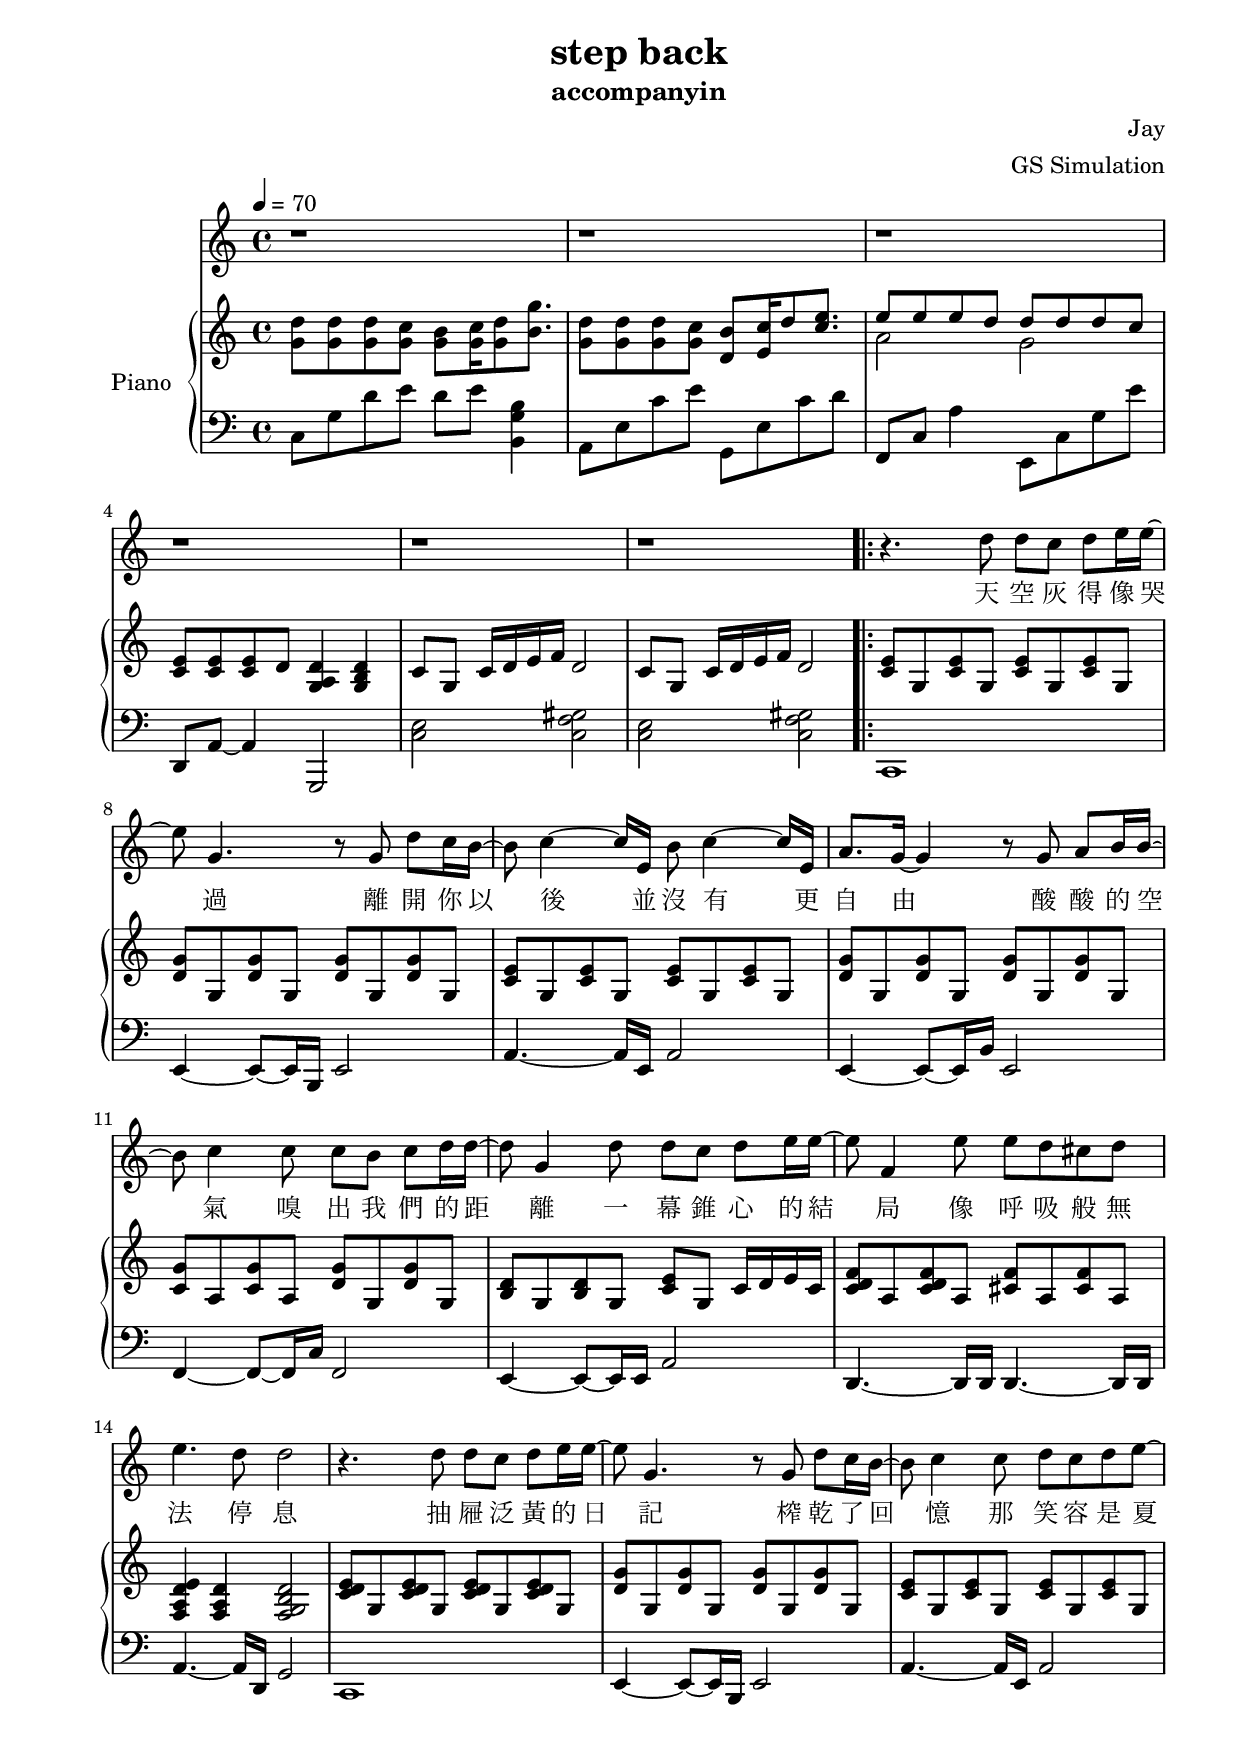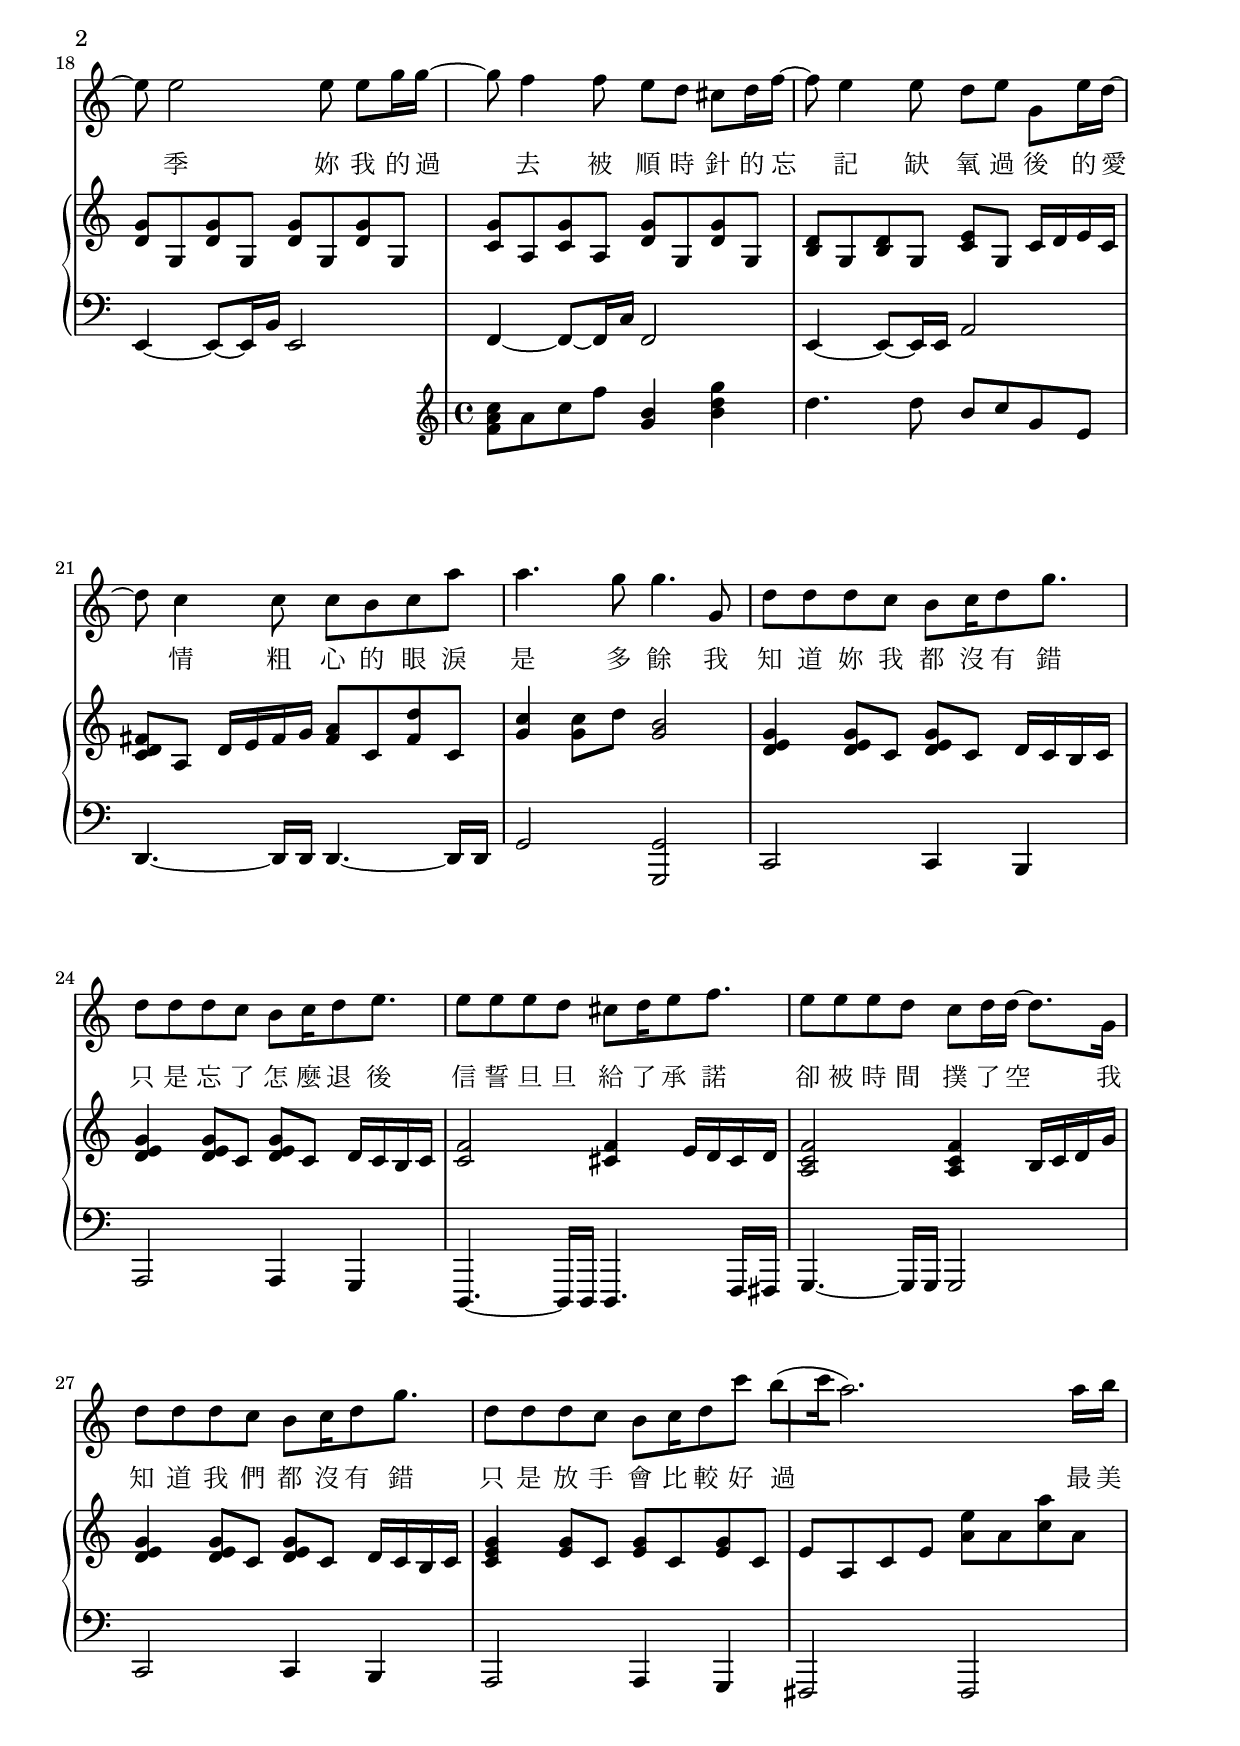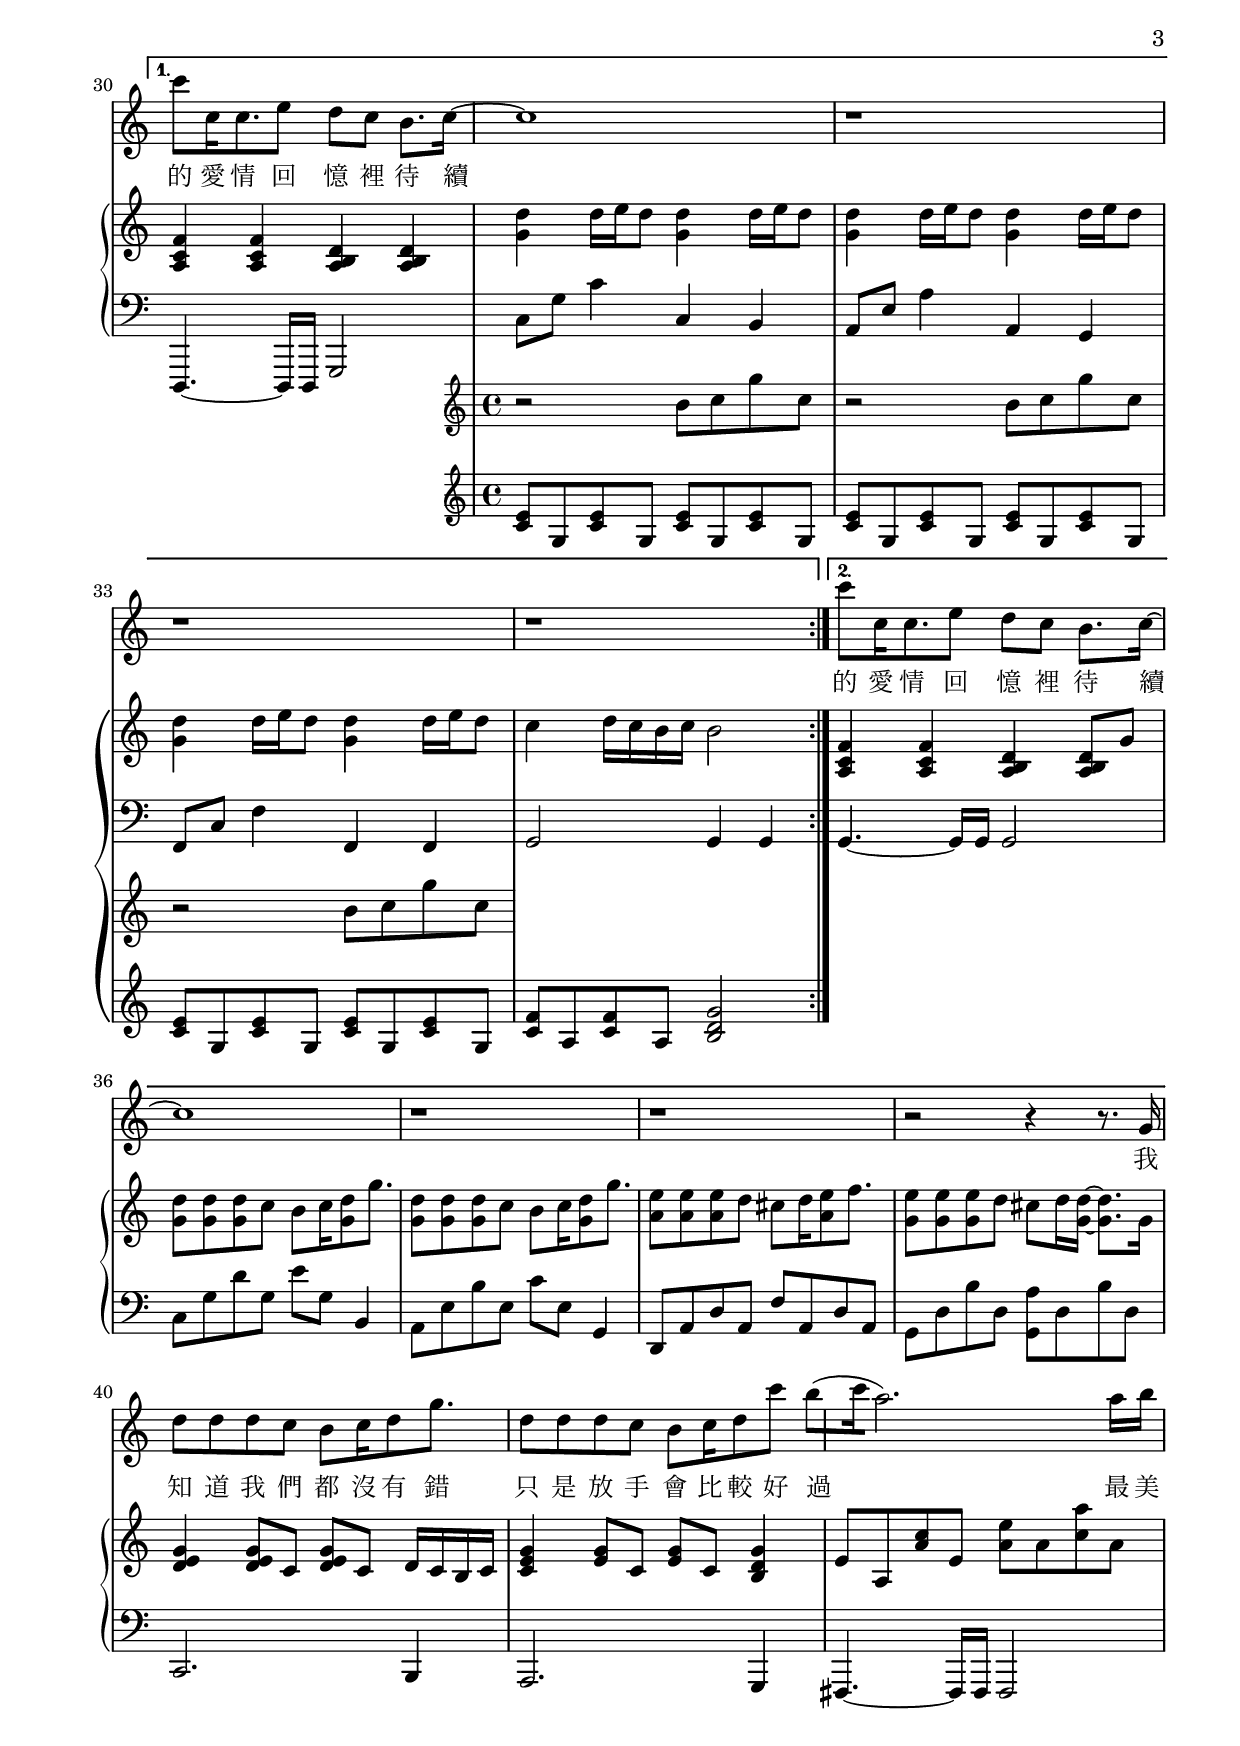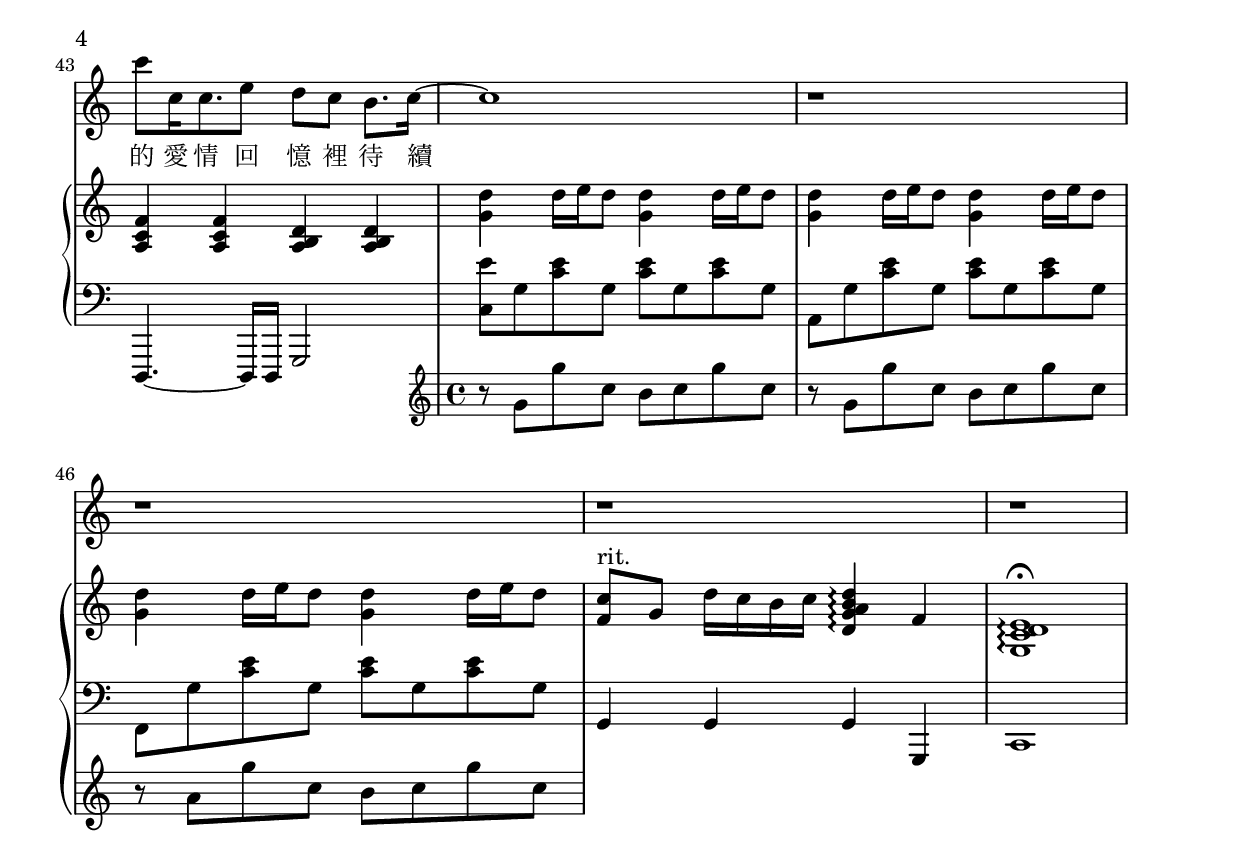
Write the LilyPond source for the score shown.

#(set-default-paper-size "a4")

\paper {
  two-sided = ##t
  inner-margin = 0.5\in
  outer-margin = 0.5\in
  binding-offset = 0.25\in
}

\header{
  title = "step back"
  subtitle = "accompanyin"
  composer = "Jay"
  arranger = "GS Simulation"
}


melody = \relative c'' {\tempo 4 = 70
  r1 
  r 
  r 
  r 
  r 
  r 
  r4. d8 d c d e16 e16~
  e8 g,4. r8 g8 d' c16 b16~ 
  b8 c4 ~c16 e,16 b'8 c4~c16 e,16 
  a8. g16~g4 r8 g8 a b16 b16~
  b8 c4 c8 c b c d16 d16~ 
  d8 g,4 d'8 d c d e16 e16~
  e8 f,4 e'8 e d cis d
  e4. d8 d2  

  r4. d8 d c d e16 e16~
  e8 g,4. r8 g8 d' c16 b16~ 
  b8 c4 c8 d c d e8~
  e8 e2 e8 e g16 g16~
  g8 f4 f8 e d cis d16 f16~
  f8 e4 e8 d e g, e'16 d16~
  d8 c4 c8 c b c a' 
  a4. g8 g4. g,8

  % C part
  d'8 d d c b c16 d8 g8. 
  d8 d d c b c16 d8 e8. 
  e8 e e d cis d16 e8 f8.
  e8 e e d c d16 d16~ d8. g,16

  d'8 d d c b c16 d8 g8. 
  d8 d d c b c16 d8 c'8 
  b8([ c16 a2. ]) a16 b
  % repeat 1
  c8 c,16 c8. e8 d c b8. c16~
  c1
  
  r1 r1 r1
  % repeat 2
  c'8 c,16 c8. e8 d c b8. c16~
  c1 r1 r1 r2 r4 r8. g16
  
  d'8 d d c b c16 d8 g8. 
  d8 d d c b c16 d8 c'8 
  b8([ c16 a2. ]) a16 b
  c8 c,16 c8. e8 d c b8. c16~
  c1 r1 r1 r1 r1

}

text = \lyricmode {
天 空 灰 得 像 哭 過
離 開 你 以 後 並 沒 有   更 自 由 
酸 酸 的 空 氣   嗅 出 我 們 的 距 離 
一 幕 錐 心 的 結 局   像 呼 吸 般 無 法 停 息     

抽 屜 泛 黃 的 日 記   榨 乾 了 回 憶 
那 笑 容   是 夏 季   妳 我 的 過 去 被 順 時 針 的 忘 記 
缺 氧 過 後 的 愛 情   粗 心 的 眼 淚 是 多 餘 

我 知 道 妳 我 都 沒 有 錯   只 是 忘 了 怎 麼 退 後 
信 誓 旦 旦 給 了 承 諾   卻 被 時 間 撲 了 空 

我 知 道 我 們 都 沒 有 錯   只 是 放 手 會 比 較 好 過 
最 美 的 愛 情   回 憶 裡 待 續 

% repeat 2
的 愛 情   回 憶 裡 待 續  

我 知 道 我 們 都 沒 有 錯   只 是 放 手 會 比 較 好 過   
最 美 的 愛 情   回 憶 裡 待 續   
}

upper = \relative c'' { \time 4/4
  <g d'>8 <g d'>8 <g d'>8 <g c>8 <g b>8 <g c>16 <g d'>8 <b g'>8.
  <g d'>8 <g d'>8 <g d'>8 <g c>8 <d b'>8 <e c'>16 d'8 <c e>8.
  << { \voiceOne e8 e e d d d d c }
  \new Voice { \voiceTwo a2 g } >> \oneVoice 
  <c, e>8 <c e> <c e> d <d a g>4 <d b g>
  c8 g c16 d e f d2
  c8 g c16 d e f d2
  \repeat volta 2 { <c e>8 g <c e>8 g <c e>8 g <c e>8 g
  <d' g> g, <d' g> g, <d' g> g, <d' g> g,
  <c e>8 g <c e>8 g <c e>8 g <c e>8 g
  <d' g> g, <d' g> g, <d' g> g, <d' g> g,
  <c g'>8 a <c g'>8 a <d g>8 g, <d' g>8 g,
  <b d> g <b d> g <c e> g c16 d e c
  <c d f>8 a <c d f> a <cis f> a <cis f> a
  <f a d e>4 <f a d> <f g b d>2
  <c' d e>8 g <c d e>8 g <c d e>8 g <c d e>8 g
  <d' g> g, <d' g> g, <d' g> g, <d' g> g,
  <c e>8 g <c e>8 g <c e>8 g <c e>8 g
  <d' g> g, <d' g> g, <d' g> g, <d' g> g,
  << { <c g'>8 a <c g'>8 a <d g>8 g, <d' g>8 g,
  <b d> g <b d> g <c e> g c16 d e c }
  \new Staff { <f a c>8 a c f <g, b>4 <b d g>
  d4. d8 b c g e} >>
  <c d fis>8 a d16 e fis g <fis a>8 c <fis d'> c
  <g' c>4 <g c>8 d' <g, b>2
  <d e g>4 <d e g>8 c <d e g>8 c d16 c b c
  <d e g>4 <d e g>8 c <d e g>8 c d16 c b c
  <c f>2 <cis f>4 e16 d cis d
  <a c f>2 <a c f>4 b16 c d g
  <d e g>4 <d e g>8 c <d e g>8 c d16 c b c
  <c e g>4 <e g>8 c <e g>8 c <e g>8 c 
  e8 a, c e <a e'> a <c a'> a }
  \alternative { { <f c a>4 <f c a> <d b a> <d b a>
    << {<g d'>4 d'16 e d8 <g, d'>4 d'16 e d8 | <g, d'>4 d'16 e d8 <g, d'>4 d'16 e d8 | <g, d'>4 d'16 e d8 <g, d'>4 d'16 e d8 | c4 d16 c b c b2}
\new Staff {r2 b8 c g' c, r2 b8 c g' c, r2 b8 c g' c, } 
\new Staff {<c, e>8 g <c e>8 g <c e>8 g <c e>8 g | <c e>8 g <c e>8 g <c e>8 g <c e>8 g | <c e>8 g <c e>8 g <c e>8 g <c e>8 g |<c f> a <c f> a <b d g>2}>>
     }
  { <f' c a>4 <f c a> <d b a> <d b a>8 g % octave follow previous alternative b, not repeat's a
    <g d'>8 <g d'> <g d'> c b c16 <g d'>8 g'8.
    <g, d'>8 <g d'> <g d'> c b c16 <g d'>8 g'8.
    <e a,>8 <e a,>8 <e a,>8 d cis d16 <e a,>8 f8.
    <e g,>8 <e g,>8 <e g,>8 d cis d16 <d g,>16~ <d g,>8. g,16 } }
  <d e g>4 <d e g>8 c <d e g>8 c d16 c b c
  <c e g>4 <e g>8 c <e g>8 c <b d g>4
  e8 a, <a' c> e <a e'> a <c a'> a 
  <f c a>4 <f c a> <d b a> <d b a>
  << { <g d'>4  d'16 e d8 <g, d'>4  d'16 e d8
    <g, d'>4  d'16 e d8 <g, d'>4  d'16 e d8
    <g, d'>4  d'16 e d8 <g, d'>4  d'16 e d8 }
  \new Staff \with {midiInstrument = #"acoustic guitar"} { r8 g, g' c, b c g' c,
		r8 g g' c, b c g' c,
		r8 a g' c, b c g' c, } >>
  <c f,>^"rit." g d'16 c b c <d, g a b d>4\arpeggio f4
  <e d c g>1\arpeggio\fermata 
}

lower = \relative c {
  \clef bass
  % A part
  c8 g' d' e d e <b g b,>4
  a,8 e' c' e g,, e' c' d
  f,,8 c' a'4 e,8 c' g' e'
  d,,8 a'~ a4 g,2
  <c' e>2 <c f gis>
  <c e>2 <c f gis>

  % B part
  c,1
  e4~ e8~ e16 b e2
  a4.~ a16 e a2
  e4~ e8~ e16 b' e,2
  f4~ f8~ f16 c' f,2
  e4~ e8~ e16 e a2
  d,4.~ d16 d16 d4.~ d16 d16
  a'4.~ a16 d,16 g2

  c,1
  e4~ e8~ e16 b e2
  a4.~ a16 e a2
  e4~ e8~ e16 b' e,2
  f4~ f8~ f16 c' f,2
  e4~ e8~ e16 e a2
  d,4.~ d16 d16 d4.~ d16 d16
  g2 <g g,>2

  c,2 c4 b4
  a2 a4 g4
  d4.~ d16 d16 d4. f16 fis
  g4.~ g16 g g2 
  c2 c4 b4
  a2 a4 g4
  fis2 fis2
  d4.~ d16 d g2 

  c'8 g' c4 c,4 b4 
  a8 e' a4 a,4 g4 
  f8 c' f4 f,4 f4 
  g2 g4 g4

  g4.~ g16 g g2 
  c8 g' d' g, e' g, b,4
  a8 e' b' e, c' e, g,4
  d8 a' d a f' a, d a
  g d' b' d, <a' g,> d, b' d,  

  c,2. b4
  a2.  g4
  fis4.~ fis16 fis16 fis2
  d4.~ d16 d g2 

  <c' e'>8 g' <c e> g <c e> g <c e> g
  a,8 g' <c e> g <c e> g <c e> g
  f,8  g' <c e> g <c e> g <c e> g
  g,4 g g g,
  c1

}


\score {
  <<
    \new Voice = "mel" { \melody}
    \new Lyrics \lyricsto mel \text
    \new PianoStaff \with { instrumentName = #"Piano" } <<
      \new Staff = "upper" \upper
      \new Staff = "lower" \lower
    >>
  >>
  \layout { }
  \midi { }
}
